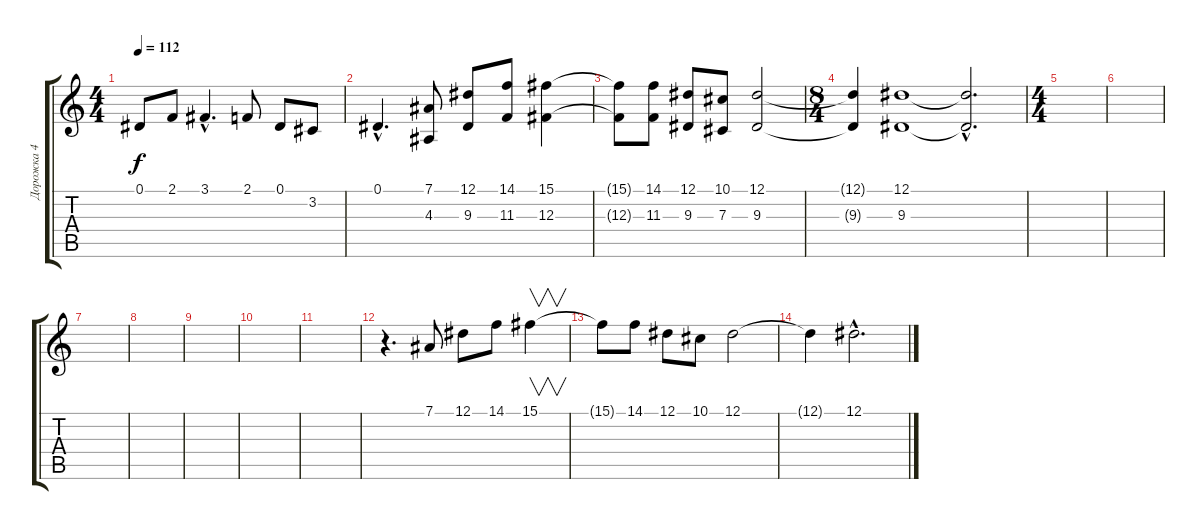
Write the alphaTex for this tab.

\track ("Дорожка 4" "Дорожка 4") {instrument flute}
\staff {score tabs}
\tuning (Eb4 Bb3 Gb3 Db3 Ab2 Eb2) {hide}
\ts (4 4)
\tempo 112
\clef g2
\ks c
0.1.8{dy f} 2.1.8 3.1{hac}.4{d} 2.1.8 0.1.8 3.2.8 |
0.1{hac}.4{d} (7.1 4.3).8 (12.1 9.3).8 (14.1 11.3).8 (15.1 12.3).4 |
(15.1{t} 12.3{t}).8 (14.1 11.3).8 (12.1 9.3).8 (10.1 7.3).8 (12.1 9.3).2 |
\ts (8 4)
(12.1{t} 9.3{t}).4 (12.1 9.3).1 (12.1{hac t} 9.3{hac t}).2{d} |
\ts (4 4)
|
|
|
|
|
|
|
r.4{d} 7.1.8 12.1.8 14.1.8 15.1.4{v} |
15.1{t}.8 14.1.8 12.1.8 10.1.8 12.1.2 |
12.1{t}.4 12.1{hac}.2{d}
